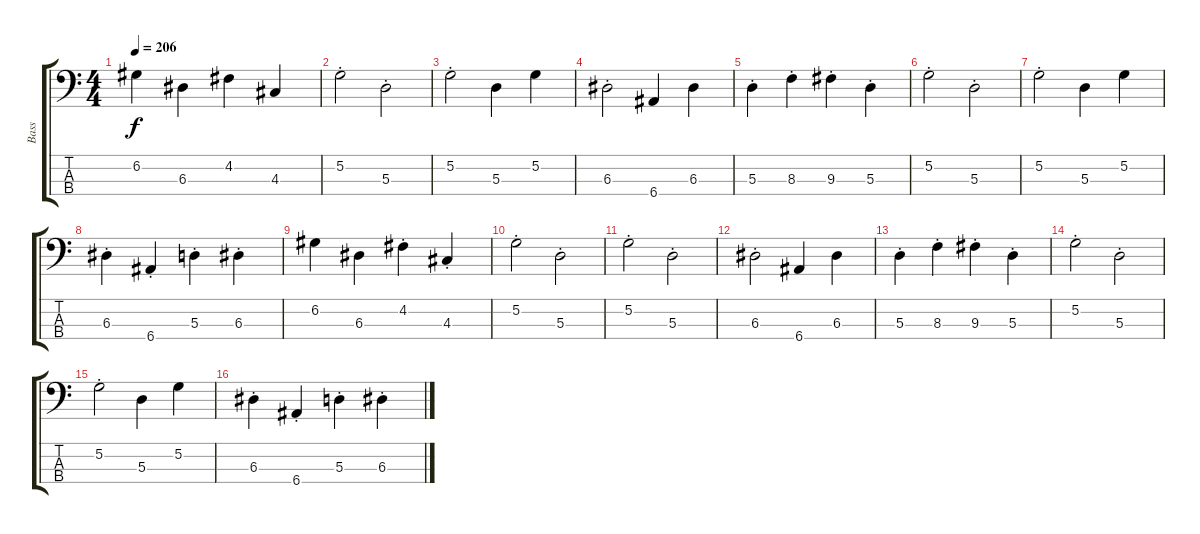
\track ("Bass" "Bass") {instrument electricbassfinger}
\staff {score tabs}
\tuning (G2 D2 A1 E1) {hide}
\ts (4 4)
\tempo 206
\clef f4
\ks c
6.2.4{dy f} 6.3.4 4.2.4 4.3.4 |
5.2{st}.2 5.3{st}.2 |
5.2{st}.2 5.3.4 5.2.4 |
6.3{st}.2 6.4.4 6.3.4 |
5.3{st}.4 8.3{st}.4 9.3{st}.4 5.3{st}.4 |
5.2{st}.2 5.3{st}.2 |
5.2{st}.2 5.3.4 5.2.4 |
6.3{st}.4 6.4{st}.4 5.3{st}.4 6.3{st}.4 |
6.2.4 6.3.4 4.2{st}.4 4.3{st}.4 |
5.2{st}.2 5.3{st}.2 |
5.2{st}.2 5.3{st}.2 |
6.3{st}.2 6.4.4 6.3.4 |
5.3{st}.4 8.3{st}.4 9.3{st}.4 5.3{st}.4 |
5.2{st}.2 5.3{st}.2 |
5.2{st}.2 5.3.4 5.2.4 |
6.3{st}.4 6.4{st}.4 5.3{st}.4 6.3{st}.4
